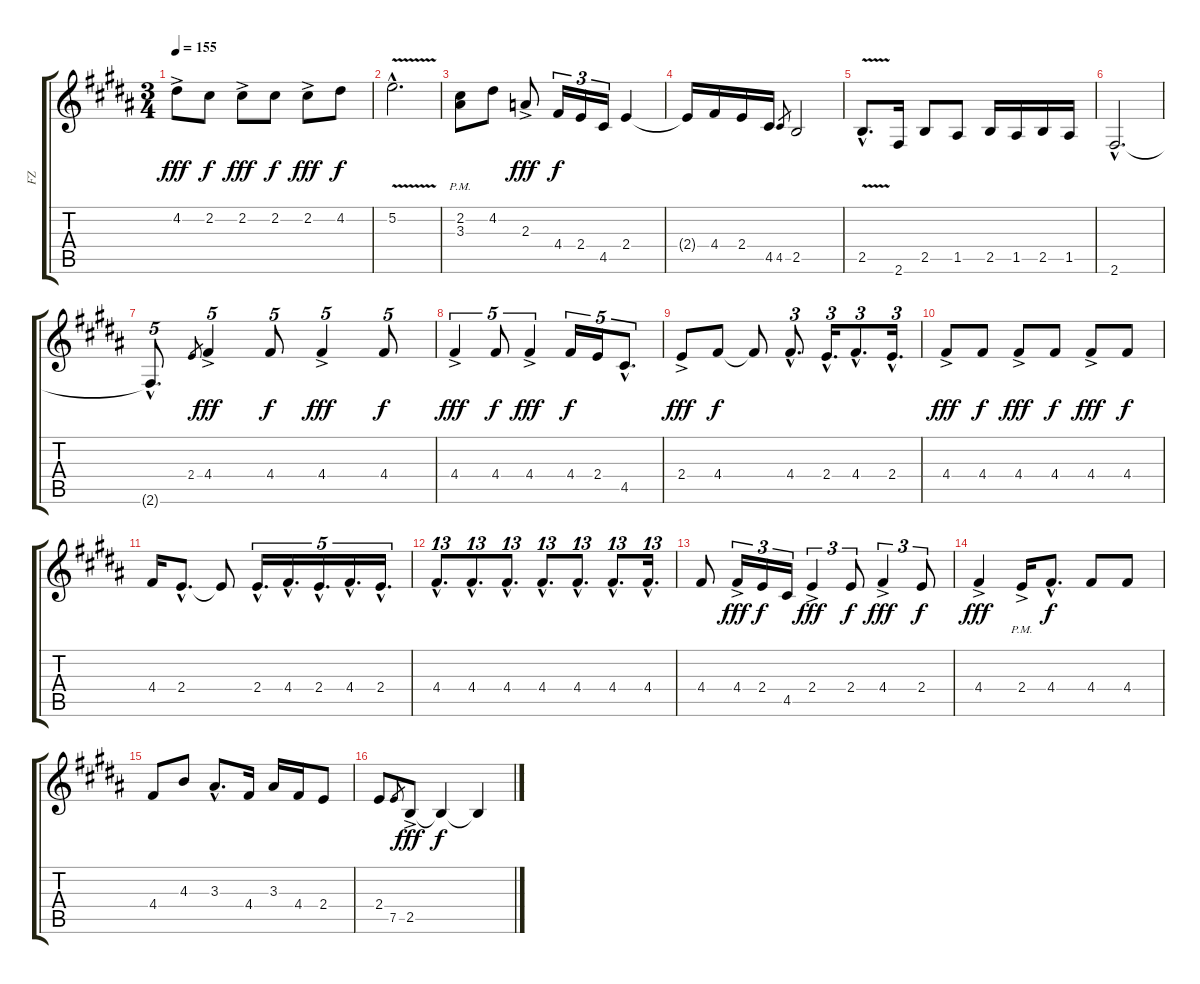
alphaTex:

\track ("FZ" "FZ") {instrument overdrivenguitar}
\staff {score tabs}
\tuning (E4 B3 G3 D3 A2 E2) {hide}
\ts (3 4)
\tempo 155
\clef g2
\ks b
4.2{ac}.8{dy fff} 2.2.8{dy f} 2.2{ac}.8{dy fff} 2.2.8{dy f} 2.2{ac}.8{dy fff} 4.2.8{dy f} |
5.2{v hac}.2{d} |
(2.2{pm} 3.3{pm}).8 4.2.8 2.3{ac}.8{dy fff} 4.4.16{tu (3 2) dy f} 2.4.16{tu (3 2)} 4.5.16{tu (3 2)} 2.4.4 |
2.4{t}.16 4.4.16 2.4.16 4.5.16 4.5.8{gr} 2.5.2 |
2.5{v hac}.8{d} 2.6.16 2.5.8 1.5.8 2.5.16 1.5.16 2.5.16 1.5.16 |
2.6{hac}.2{d} |
2.6{hac t}.8{d tu (5 4)} 2.4.8{gr} 4.4{ac}.4{tu (5 4) dy fff} 4.4.8{tu (5 4) dy f} 4.4{ac}.4{tu (5 4) dy fff} 4.4.8{tu (5 4) dy f} |
4.4{ac}.4{tu (5 4) dy fff} 4.4.8{tu (5 4) dy f} 4.4{ac}.4{tu (5 4) dy fff} 4.4.16{tu (5 4) dy f} 2.4.16{tu (5 4)} 4.5{hac}.8{d tu (5 4)} |
2.4{ac}.8{dy fff} 4.4.8{dy f} 4.4{t}.8 4.4{hac}.8{d tu (3 2)} 2.4{hac}.16{d tu (3 2)} 4.4{hac}.8{d tu (3 2)} 2.4{hac}.16{d tu (3 2)} |
4.4{ac}.8{dy fff} 4.4.8{dy f} 4.4{ac}.8{dy fff} 4.4.8{dy f} 4.4{ac}.8{dy fff} 4.4.8{dy f} |
4.4.16 2.4{hac}.8{d} 2.4{t}.8 2.4{hac}.16{d tu (5 4)} 4.4{hac}.16{d tu (5 4)} 2.4{hac}.16{d tu (5 4)} 4.4{hac}.16{d tu (5 4)} 2.4{hac}.16{d tu (5 4)} |
4.4{hac}.8{d tu (13 8)} 4.4{hac}.8{d tu (13 8)} 4.4{hac}.8{d tu (13 8)} 4.4{hac}.8{d tu (13 8)} 4.4{hac}.8{d tu (13 8)} 4.4{hac}.8{d tu (13 8)} 4.4{hac}.16{d tu (13 8)} |
4.4.8 4.4{ac}.16{tu (3 2) dy fff} 2.4.16{tu (3 2) dy f} 4.5.16{tu (3 2)} 2.4{ac}.4{tu (3 2) dy fff} 2.4.8{tu (3 2) dy f} 4.4{ac}.4{tu (3 2) dy fff} 2.4.8{tu (3 2) dy f} |
4.4{ac}.4{dy fff} 2.4{ac pm}.16 4.4{hac}.8{d dy f} 4.4.8 4.4.8 |
4.4.8 4.3.8 3.3{hac}.8{d} 4.4.16 3.3.16 4.4.16 2.4.8 |
2.4.8 7.5.8{gr} 2.5{ac}.8{dy fff} 2.5{t}.4{dy f} 2.5{t}.4
